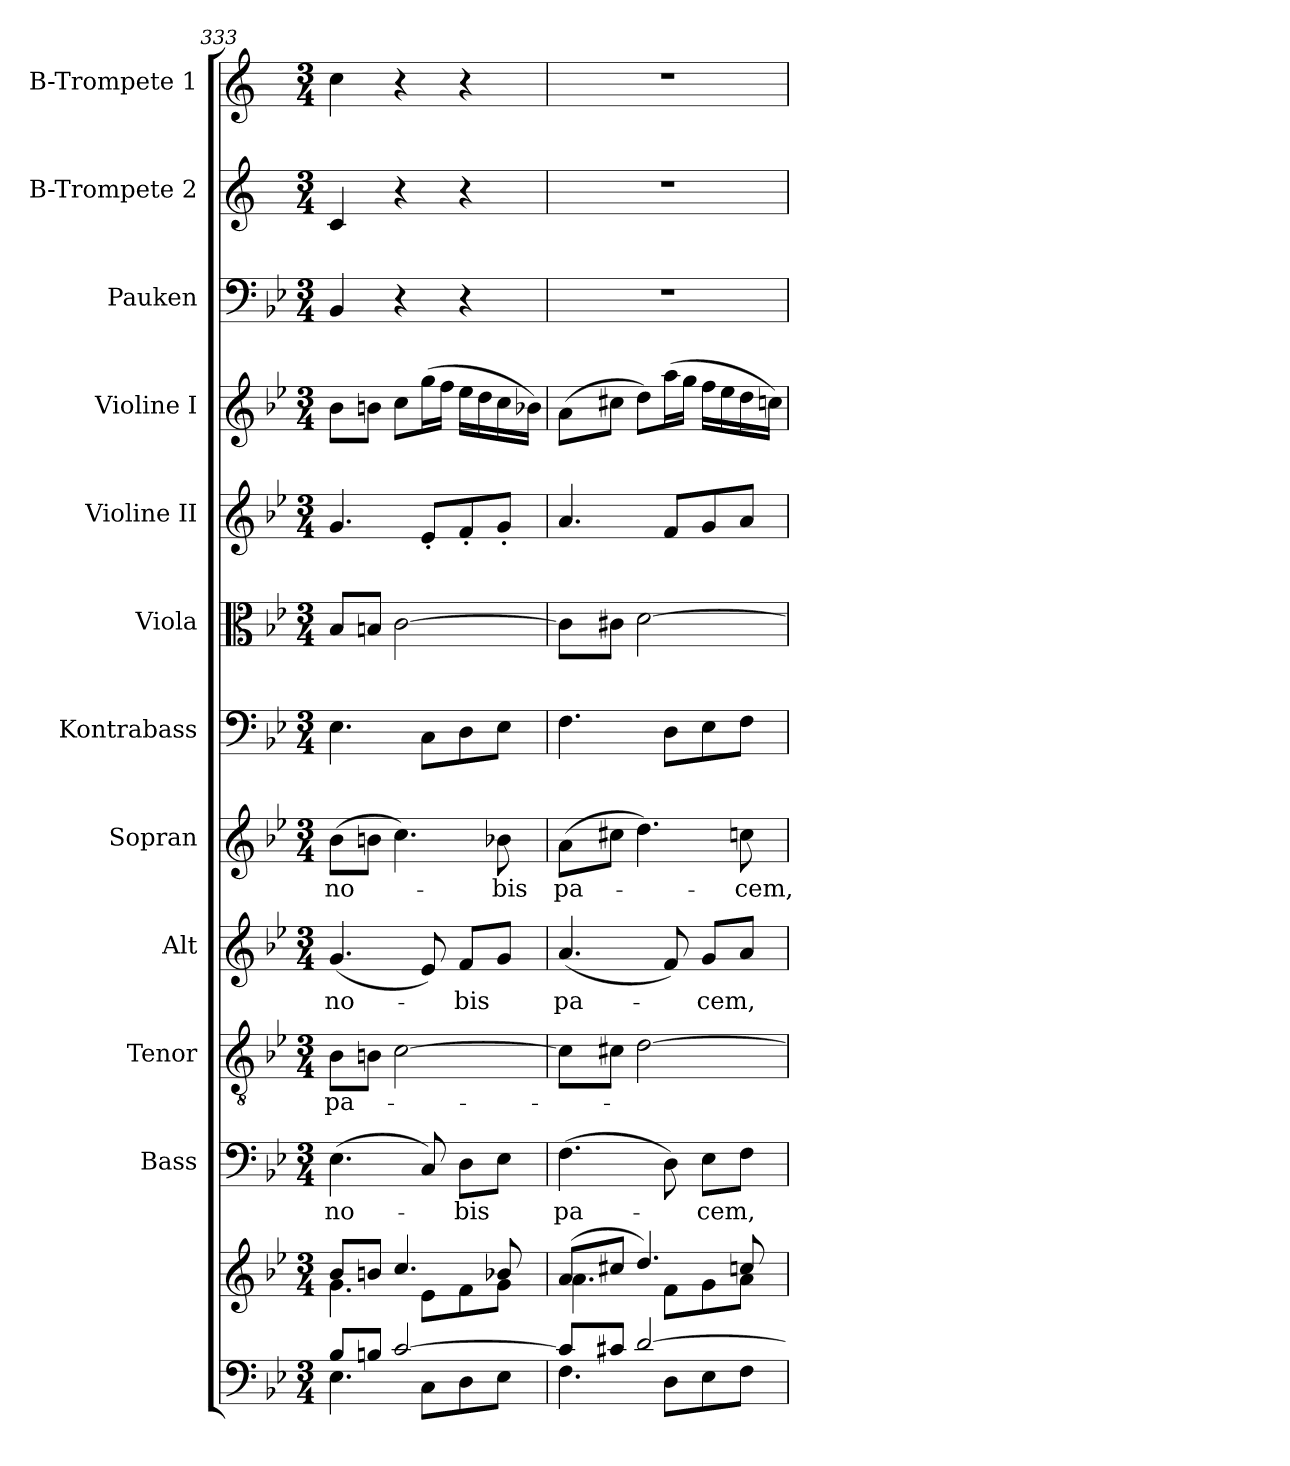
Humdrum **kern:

**kern	**kern	**kern	**text	**kern	**text	**kern	**text	**kern	**text	**kern	**kern	**kern	**kern	**kern	**kern	**kern
*part12	*part12	*part11	*part11	*part10	*part10	*part9	*part9	*part8	*part8	*part7	*part6	*part5	*part4	*part3	*part2	*part1
*staff13	*staff12	*staff11	*staff11	*staff10	*staff10	*staff9	*staff9	*staff8	*staff8	*staff7	*staff6	*staff5	*staff4	*staff3	*staff2	*staff1
*	*	*I"Bass	*	*I"Tenor	*	*I"Alt	*	*I"Sopran	*	*I"Kontrabass	*I"Viola	*I"Violine II	*I"Violine I	*I"Pauken	*I"B-Trompete 2	*I"B-Trompete 1
*	*	*I'B.	*	*I'T.	*	*I'A.	*	*I'S.	*	*I'Kb.	*I'Vla.	*I'Vl. II	*I'Vl. I	*I'Pk.	*I'B Trp. 2	*I'B Trp. 1
*clefF4	*clefG2	*clefF4	*	*clefGv2	*	*clefG2	*	*clefG2	*	*clefF4	*clefC3	*clefG2	*clefG2	*clefF4	*clefG2	*clefG2
*	*	*	*	*	*	*	*	*	*	*ITrd7c12	*	*	*	*	*ITrd1c2	*ITrd1c2
*k[b-e-]	*k[b-e-]	*k[b-e-]	*	*k[b-e-]	*	*k[b-e-]	*	*k[b-e-]	*	*k[b-e-]	*k[b-e-]	*k[b-e-]	*k[b-e-]	*k[b-e-]	*k[b-e-]	*k[b-e-]
*B-:	*B-:	*B-:	*	*B-:	*	*B-:	*	*B-:	*	*B-:	*B-:	*B-:	*B-:	*B-:	*B-:	*B-:
*M3/4	*M3/4	*M3/4	*	*M3/4	*	*M3/4	*	*M3/4	*	*M3/4	*M3/4	*M3/4	*M3/4	*M3/4	*M3/4	*M3/4
=333	=333	=333	=333	=333	=333	=333	=333	=333	=333	=333	=333	=333	=333	=333	=333	=333
*^	*^	*	*	*	*	*	*	*	*	*	*	*	*	*	*	*
!	!	!	!	!	!LO:LY:b	!	!LO:LY:b	!	!LO:LY:b	!	!LO:LY:b	!	!	!	!	!	!	!
8B-/L	4.E-\	8b-/L	4.g\	(>4.E-\	no-	8B-\L	pa-	(<4.g/	no-	(>8b-\L	no-	4.EE-\	8B-/L	4.g/	8b-\L	4BB-/	4B-/	4b-\
8Bn/J	.	8bn/J	.	.	.	8Bn\J	.	.	.	8bn\J	.	.	8Bn/J	.	8bn\J	.	.	.
[>2c/	.	4.cc/	.	.	.	[2c\	.	.	.	4.cc\)	.	.	[2c\	.	8cc\L	4r	4r	4r
.	8C\L	.	8e-\L	8C/)	.	.	.	8e-/)	.	.	.	8CC\L	.	8e-'</L	(>16gg\L	.	.	.
.	.	.	.	.	.	.	.	.	.	.	.	.	.	.	16ff\JJ	.	.	.
!	!	!	!	!	!LO:LY:b	!	!	!	!LO:LY:b	!	!	!	!	!	!	!	!	!
.	8D\	.	8f\	8D\L	-bis	.	.	8f/L	-bis	.	.	8DD\	.	8f'</	16ee-\LL	4r	4r	4r
.	.	.	.	.	.	.	.	.	.	.	.	.	.	.	16dd\	.	.	.
!	!	!	!	!	!	!	!	!	!	!	!LO:LY:b	!	!	!	!	!	!	!
.	8E-\J	8b-X/	8g\J	8E-\J	.	.	.	8g/J	.	8b-X\	-bis	8EE-\J	.	8g'</J	16cc\	.	.	.
.	.	.	.	.	.	.	.	.	.	.	.	.	.	.	16b-X\JJ)	.	.	.
=334	=334	=334	=334	=334	=334	=334	=334	=334	=334	=334	=334	=334	=334	=334	=334	=334	=334	=334
!	!	!	!	!	!LO:LY:b	!	!	!	!LO:LY:b	!	!LO:LY:b	!	!	!	!	!	!	!
8c/L]	4.F\	(>8a/L	4.a\	(>4.F\	pa-	8c\L]	.	(<4.a/	pa-	(>8a\L	pa-	4.FF\	8c\L]	4.a/	(>8a\L	2.r	2.r	2.r
8c#X/J	.	8cc#X/J	.	.	.	8c#X\J	.	.	.	8cc#X\J	.	.	8c#X\J	.	8cc#X\J	.	.	.
[>2d/	.	4.dd/)	.	.	.	[2d\	.	.	.	4.dd\)	.	.	[2d\	.	8dd\L)	.	.	.
.	8D\L	.	8f\L	8D\)	.	.	.	8f/)	.	.	.	8DD\L	.	8f/L	(>16aa\L	.	.	.
.	.	.	.	.	.	.	.	.	.	.	.	.	.	.	16gg\JJ	.	.	.
!	!	!	!	!	!LO:LY:b	!	!	!	!LO:LY:b	!	!	!	!	!	!	!	!	!
.	8E-\	.	8g\	8E-\L	-cem,	.	.	8g/L	-cem,	.	.	8EE-\	.	8g/	16ff\LL	.	.	.
.	.	.	.	.	.	.	.	.	.	.	.	.	.	.	16ee-\	.	.	.
!	!	!	!	!	!	!	!	!	!	!	!LO:LY:b	!	!	!	!	!	!	!
.	8F\J	8ccn/	8a\J	8F\J	.	.	.	8a/J	.	8ccn\	-cem,	8FF\J	.	8a/J	16dd\	.	.	.
.	.	.	.	.	.	.	.	.	.	.	.	.	.	.	16ccn\JJ)	.	.	.
*v	*v	*	*	*	*	*	*	*	*	*	*	*	*	*	*	*	*	*
*	*v	*v	*	*	*	*	*	*	*	*	*	*	*	*	*	*	*
=	=	=	=	=	=	=	=	=	=	=	=	=	=	=	=	=
*-	*-	*-	*-	*-	*-	*-	*-	*-	*-	*-	*-	*-	*-	*-	*-	*-
